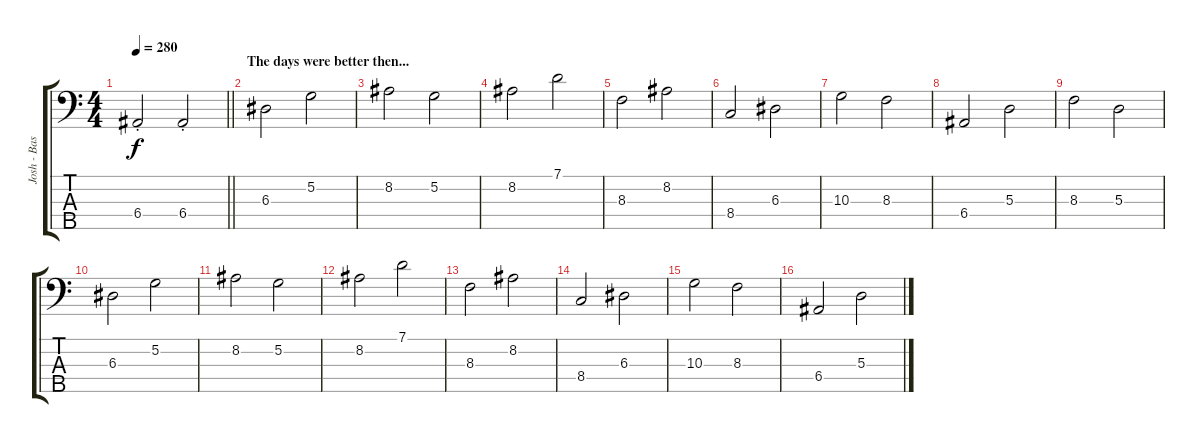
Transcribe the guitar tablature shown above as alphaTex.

\track ("Josh - Bass" "Josh - Bas") {instrument electricbassfinger}
\staff {score tabs}
\tuning (G2 D2 A1 E1 B0) {hide}
\ts (4 4)
\tempo 280
\clef f4
\barLineRight lightlight
\ks c
6.4{st}.2{dy f} 6.4{st}.2 |
\section ("" "The days were better then...")
6.3.2 5.2.2 |
8.2.2 5.2.2 |
8.2.2 7.1.2 |
8.3.2 8.2.2 |
8.4.2 6.3.2 |
10.3.2 8.3.2 |
6.4.2 5.3.2 |
8.3.2 5.3.2 |
6.3.2 5.2.2 |
8.2.2 5.2.2 |
8.2.2 7.1.2 |
8.3.2 8.2.2 |
8.4.2 6.3.2 |
10.3.2 8.3.2 |
6.4.2 5.3.2
